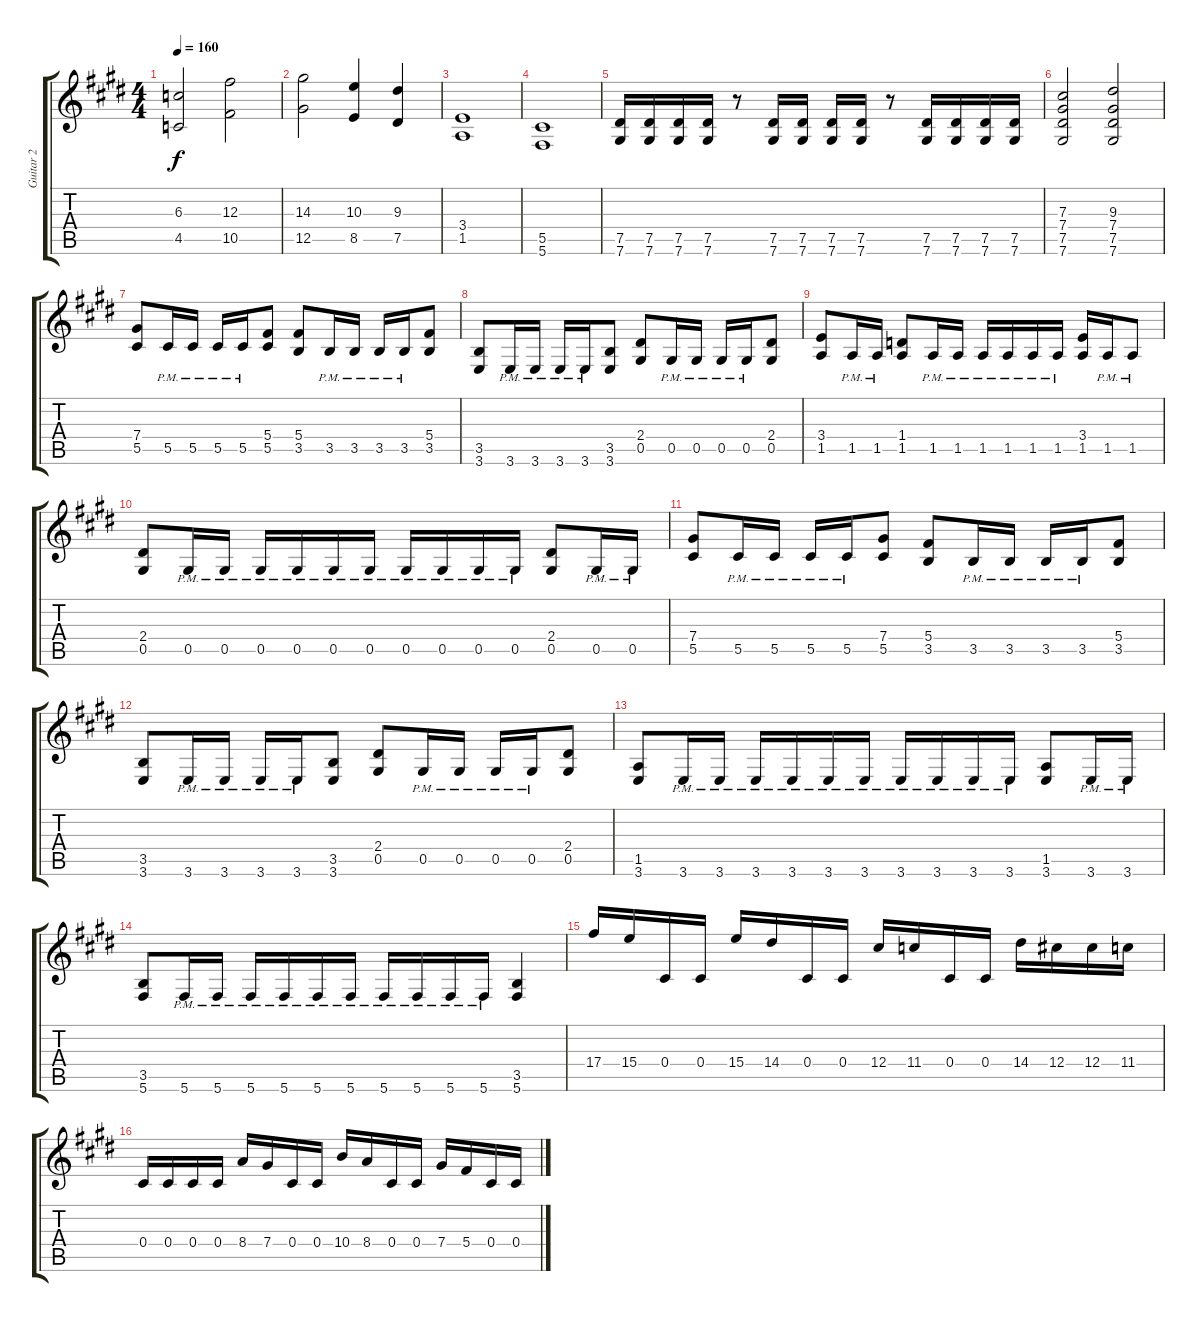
\track ("Guitar 2" "Guitar 2") {instrument distortionguitar}
\staff {score tabs}
\tuning (Eb4 Bb3 Gb3 Db3 Ab2 Db2) {hide}
\ts (4 4)
\tempo 160
\clef g2
\ks e
(6.3 4.5).2{dy f} (12.3 10.5).2 |
(14.3 12.5).2 (10.3 8.5).4 (9.3 7.5).4 |
(3.4 1.5).1 |
(5.5 5.6).1 |
(7.5 7.6).16 (7.5 7.6).16 (7.5 7.6).16 (7.5 7.6).16 r.8 (7.5 7.6).16 (7.5 7.6).16 (7.5 7.6).16 (7.5 7.6).16 r.8 (7.5 7.6).16 (7.5 7.6).16 (7.5 7.6).16 (7.5 7.6).16 |
(7.3 7.4 7.5 7.6).2 (9.3 7.4 7.5 7.6).2 |
(7.4 5.5).8 5.5{pm}.16 5.5{pm}.16 5.5{pm}.16 5.5{pm}.16 (5.4 5.5).8 (5.4 3.5).8 3.5{pm}.16 3.5{pm}.16 3.5{pm}.16 3.5{pm}.16 (5.4 3.5).8 |
(3.5 3.6).8 3.6{pm}.16 3.6{pm}.16 3.6{pm}.16 3.6{pm}.16 (3.5 3.6).8 (2.4 0.5).8 0.5{pm}.16 0.5{pm}.16 0.5{pm}.16 0.5{pm}.16 (2.4 0.5).8 |
(3.4 1.5).8 1.5{pm}.16 1.5{pm}.16 (1.4 1.5).8 1.5{pm}.16 1.5{pm}.16 1.5{pm}.16 1.5{pm}.16 1.5{pm}.16 1.5{pm}.16 (3.4 1.5).16 1.5{pm}.16 1.5{pm}.8 |
(2.4 0.5).8 0.5{pm}.16 0.5{pm}.16 0.5{pm}.16 0.5{pm}.16 0.5{pm}.16 0.5{pm}.16 0.5{pm}.16 0.5{pm}.16 0.5{pm}.16 0.5{pm}.16 (2.4 0.5).8 0.5{pm}.16 0.5{pm}.16 |
(7.4 5.5).8 5.5{pm}.16 5.5{pm}.16 5.5{pm}.16 5.5{pm}.16 (7.4 5.5).8 (5.4 3.5).8 3.5{pm}.16 3.5{pm}.16 3.5{pm}.16 3.5{pm}.16 (5.4 3.5).8 |
(3.5 3.6).8 3.6{pm}.16 3.6{pm}.16 3.6{pm}.16 3.6{pm}.16 (3.5 3.6).8 (2.4 0.5).8 0.5{pm}.16 0.5{pm}.16 0.5{pm}.16 0.5{pm}.16 (2.4 0.5).8 |
(1.5 3.6).8 3.6{pm}.16 3.6{pm}.16 3.6{pm}.16 3.6{pm}.16 3.6{pm}.16 3.6{pm}.16 3.6{pm}.16 3.6{pm}.16 3.6{pm}.16 3.6{pm}.16 (1.5 3.6).8 3.6{pm}.16 3.6{pm}.16 |
(3.5 5.6).8 5.6{pm}.16 5.6{pm}.16 5.6{pm}.16 5.6{pm}.16 5.6{pm}.16 5.6{pm}.16 5.6{pm}.16 5.6{pm}.16 5.6{pm}.16 5.6{pm}.16 (3.5 5.6).4 |
17.4.16 15.4.16 0.4.16 0.4.16 15.4.16 14.4.16 0.4.16 0.4.16 12.4.16 11.4.16 0.4.16 0.4.16 14.4.16 12.4.16 12.4.16 11.4.16 |
0.4.16 0.4.16 0.4.16 0.4.16 8.4.16 7.4.16 0.4.16 0.4.16 10.4.16 8.4.16 0.4.16 0.4.16 7.4.16 5.4.16 0.4.16 0.4.16
